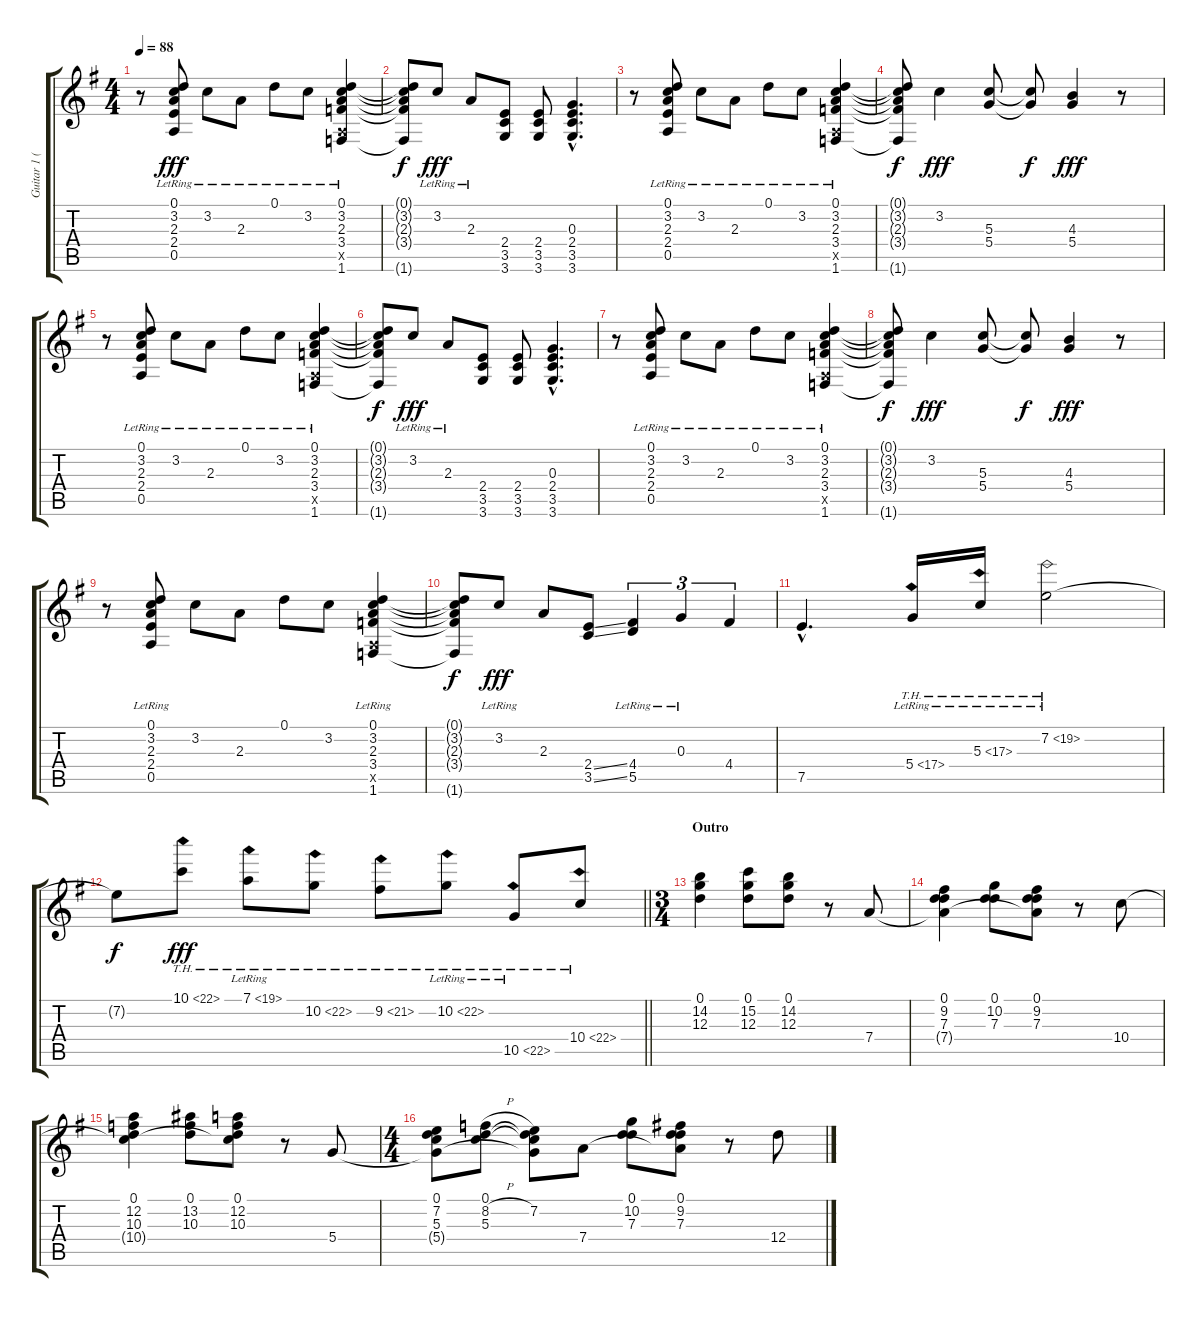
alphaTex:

\track ("Guitar 1 (acc. /w alternate tuning)" "Guitar 1 (") {instrument acousticguitarsteel}
\staff {score tabs}
\tuning (D4 A3 G3 D3 A2 E2) {hide}
\ts (4 4)
\tempo 88
\clef g2
\ks g
r.8{dy f} (0.1{lr} 3.2{lr} 2.3{lr} 2.4{lr} 0.5{lr}).8{dy fff} 3.2{lr}.8 2.3{lr}.8 0.1{lr}.8 3.2{lr}.8 (0.1{lr} 3.2{lr} 2.3{lr} 3.4{lr} 0.5{x} 1.6{lr}).4 |
(0.1{t} 3.2{t} 2.3{t} 3.4{t} 1.6{t}).8{dy f} 3.2{lr}.8{dy fff} 2.3{lr}.8 (2.4 3.5 3.6).8 (2.4 3.5 3.6).8 (0.3{hac} 2.4{hac} 3.5{hac} 3.6{hac}).4{d} |
r.8 (0.1{lr} 3.2{lr} 2.3{lr} 2.4{lr} 0.5{lr}).8 3.2{lr}.8 2.3{lr}.8 0.1{lr}.8 3.2{lr}.8 (0.1{lr} 3.2{lr} 2.3{lr} 3.4{lr} 0.5{x} 1.6{lr}).4 |
(0.1{t} 3.2{t} 2.3{t} 3.4{t} 1.6{t}).8{dy f} 3.2.4{dy fff} (5.3 5.4).8 (5.3{t} 5.4{t}).8{dy f} (4.3 5.4).4{dy fff} r.8 |
r.8 (0.1{lr} 3.2{lr} 2.3{lr} 2.4{lr} 0.5{lr}).8 3.2{lr}.8 2.3{lr}.8 0.1{lr}.8 3.2{lr}.8 (0.1{lr} 3.2{lr} 2.3{lr} 3.4{lr} 0.5{x} 1.6{lr}).4 |
(0.1{t} 3.2{t} 2.3{t} 3.4{t} 1.6{t}).8{dy f} 3.2{lr}.8{dy fff} 2.3{lr}.8 (2.4 3.5 3.6).8 (2.4 3.5 3.6).8 (0.3{hac} 2.4{hac} 3.5{hac} 3.6{hac}).4{d} |
r.8 (0.1{lr} 3.2{lr} 2.3{lr} 2.4{lr} 0.5{lr}).8 3.2{lr}.8 2.3{lr}.8 0.1{lr}.8 3.2{lr}.8 (0.1{lr} 3.2{lr} 2.3{lr} 3.4{lr} 0.5{x} 1.6{lr}).4 |
(0.1{t} 3.2{t} 2.3{t} 3.4{t} 1.6{t}).8{dy f} 3.2.4{dy fff} (5.3 5.4).8 (5.3{t} 5.4{t}).8{dy f} (4.3 5.4).4{dy fff} r.8 |
r.8 (0.1{lr} 3.2{lr} 2.3{lr} 2.4{lr} 0.5{lr}).8 3.2.8 2.3.8 0.1.8 3.2.8 (0.1{lr} 3.2{lr} 2.3{lr} 3.4{lr} 0.5{x} 1.6{lr}).4 |
(0.1{t} 3.2{t} 2.3{t} 3.4{t} 1.6{t}).8{dy f} 3.2{lr}.8{dy fff} 2.3.8 (2.4{ss} 3.5{ss}).8 (4.4{lr} 5.5{lr}).4{tu (3 2)} 0.3{lr}.4{tu (3 2)} 4.4.4{tu (3 2)} |
7.5{hac}.4{d} 5.4{th 12 lr}.16 5.3{th 12 lr}.16 7.2{th 12 lr}.2 |
\barLineRight lightlight
7.2{t}.8{dy f} 10.1{th 12}.8{dy fff} 7.1{th 12 lr}.8 10.2{th 12}.8 9.2{th 12}.8 10.2{th 12 lr}.8 10.5{th 12 lr}.8 10.4{th 12}.8 |
\ts (3 4)
\section ("" "Outro")
(0.1 14.2 12.3).4 (0.1 15.2 12.3).8 (0.1 14.2 12.3).8 r.8 7.4.8 |
(0.1 9.2 7.3 7.4{t}).4 (0.1 10.2 7.3).8 (0.1 9.2 7.3 7.4{t}).8 r.8 10.4.8 |
(0.1 12.2 10.3 10.4{t}).4 (0.1 13.2 10.3).8 (0.1 12.2 10.3 10.4{t}).8 r.8 5.4.8 |
\ts (4 4)
(0.1 7.2 5.3 5.4{t}).8 (0.1 8.2{h} 5.3).8 (0.1{t} 7.2 5.3{t} 5.4{t}).8 7.4.8 (0.1 10.2 7.3).8 (0.1 9.2 7.3 7.4{t}).8 r.8 12.4.8
